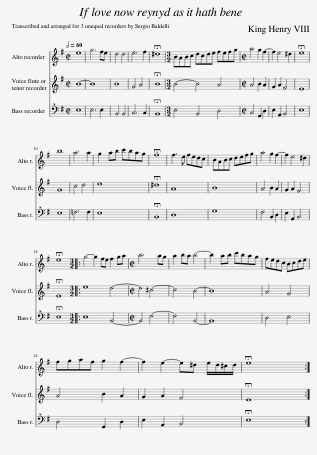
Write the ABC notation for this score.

X:1
%%score 1 2 3
L:1/8
Q:1/2=60
M:2/2
I:linebreak $
K:G
V:1 treble
V:2 treble
V:3 bass+8
V:1
 e8 | g6 fe | d4 d4 | e6 f2 | !fermata!^d8 | %5
[M:3/2] BABc dcde fefg |[M:2/2] a4 g2 f2- | f2 e4 ^d2 | !fermata!e8 |$ b8 | %10
 a6 a2 | g2 ab c'bag | !fermata!f8 | f3 e fedc | BABc defg | %15
 a4 g2 f2- | f2 e4 ^d2 |$ !fermata!e8 |:[M:3/2] g4- g2 fe f2 ga |[M:2/2] b6 ag | %20
 a2 ba b4- | b2 ab c'bag | fedc Bcde |$ fgaf g2 f2- | f2 e2- e^d e/d/^c/d/ | %25
 !fermata!e8 :| %26
V:2
 B8- | B8 | B8 | G4 A4 | !fermata!B8 | %5
[M:3/2] B4- B4 A4 |[M:2/2] A4 B2 A2 | G2 A2 F4 | E8 |$ G8 | %10
 c4 d4 | e8 | !fermata!^d8 | A8 | B8 | %15
 A4 B2 A2 | G2 A2 F4 |$ !fermata!E8 |:[M:3/2] e8 d4- |[M:2/2] d4 ^c4- | %20
 c4 B4- | B8 | A4 G4 |$ A4 B2 A2 | G2 A2 F4 | %25
 !fermata!E8 :| %26
V:3
 E,8 | E,6 E,2 | B,,4 B,,4 | C,6 C,2 | !fermata!B,,8 | %5
[M:3/2] E,4 B,,4 D,4 |[M:2/2] C,4 G,,2 D,2 | E,2 A,,2 B,,4 | E,8 |$ E,8 | %10
 =F,6 F,2 | E,8 | !fermata!B,,8 | D,8 | G,8 | %15
 F,4 B,,2 D,2 | E,2 A,,2 B,,4 |$ !fermata!E,8 |:[M:3/2] E,8 B,,4- |[M:2/2] B,,4 F,4- | %20
 F,4 B,,4- | B,,8 | D,4 E,4 |$ D,4 G,,2 D,2 | E,2 A,,2 B,,4 | %25
 !fermata!E,8 :| %26
